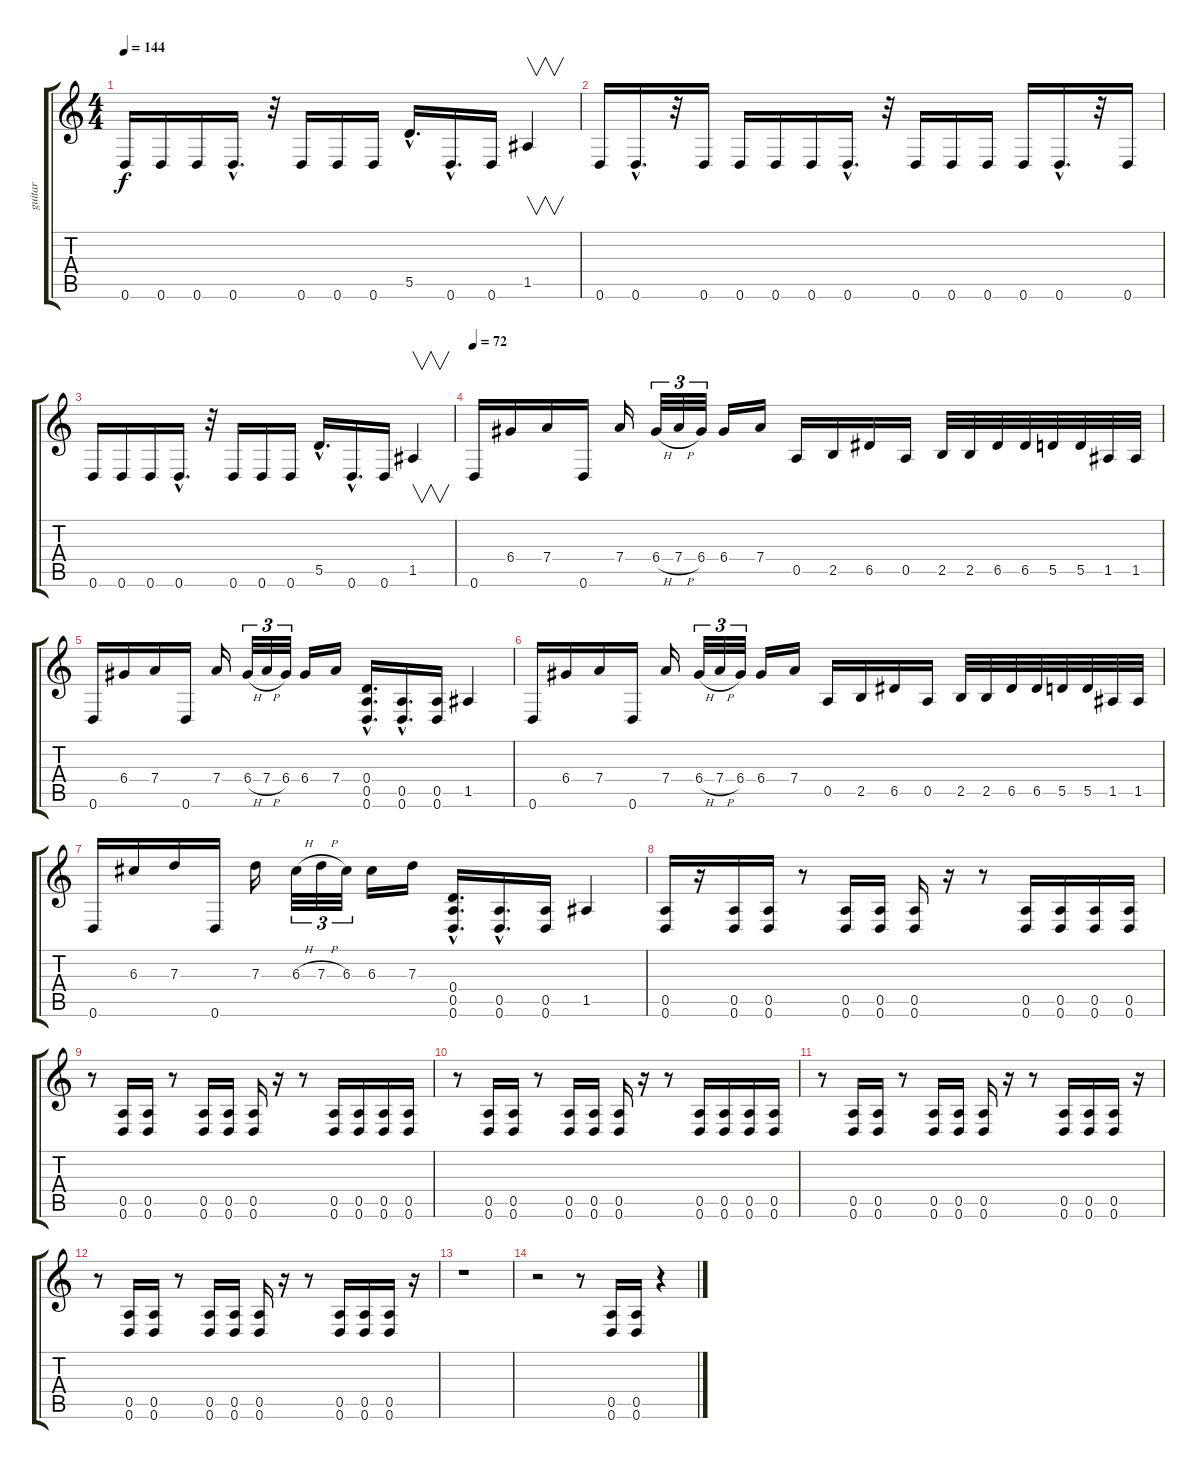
\track ("guitar" "guitar") {instrument distortionguitar}
\staff {score tabs}
\tuning (E4 B3 G3 D3 A2 D2) {hide}
\ts (4 4)
\tempo 144
\clef g2
\ks c
0.6.16{dy f} 0.6.16 0.6.16 0.6{hac}.16{d} r.32 0.6.16 0.6.16 0.6.16 5.5{hac}.16{d} 0.6{hac}.16{d} 0.6.16 1.5.4{v} |
0.6.16 0.6{hac}.16{d} r.32 0.6.16 0.6.16 0.6.16 0.6.16 0.6{hac}.16{d} r.32 0.6.16 0.6.16 0.6.16 0.6.16 0.6{hac}.16{d} r.32 0.6.16 |
0.6.16 0.6.16 0.6.16 0.6{hac}.16{d} r.32 0.6.16 0.6.16 0.6.16 5.5{hac}.16{d} 0.6{hac}.16{d} 0.6.16 1.5.4{v} |
\tempo 72
0.6.16 6.4.16 7.4.16 0.6.16 7.4.16 6.4{h}.32{tu (3 2)} 7.4{h}.32{tu (3 2)} 6.4.32{tu (3 2)} 6.4.16 7.4.16 0.5.16 2.5.16 6.5.16 0.5.16 2.5.32 2.5.32 6.5.32 6.5.32 5.5.32 5.5.32 1.5.32 1.5.32 |
0.6.16 6.4.16 7.4.16 0.6.16 7.4.16 6.4{h}.32{tu (3 2)} 7.4{h}.32{tu (3 2)} 6.4.32{tu (3 2)} 6.4.16 7.4.16 (0.4{hac} 0.5{hac} 0.6{hac}).16{d} (0.5{hac} 0.6{hac}).16{d} (0.5 0.6).16 1.5.4 |
0.6.16 6.4.16 7.4.16 0.6.16 7.4.16 6.4{h}.32{tu (3 2)} 7.4{h}.32{tu (3 2)} 6.4.32{tu (3 2)} 6.4.16 7.4.16 0.5.16 2.5.16 6.5.16 0.5.16 2.5.32 2.5.32 6.5.32 6.5.32 5.5.32 5.5.32 1.5.32 1.5.32 |
0.6.16 6.3.16 7.3.16 0.6.16 7.3.16 6.3{h}.32{tu (3 2)} 7.3{h}.32{tu (3 2)} 6.3.32{tu (3 2)} 6.3.16 7.3.16 (0.4{hac} 0.5{hac} 0.6{hac}).16{d} (0.5{hac} 0.6{hac}).16{d} (0.5 0.6).16 1.5.4 |
(0.5 0.6).16 r.16 (0.5 0.6).16 (0.5 0.6).16 r.8 (0.5 0.6).16 (0.5 0.6).16 (0.5 0.6).16 r.16 r.8 (0.5 0.6).16 (0.5 0.6).16 (0.5 0.6).16 (0.5 0.6).16 |
r.8 (0.5 0.6).16 (0.5 0.6).16 r.8 (0.5 0.6).16 (0.5 0.6).16 (0.5 0.6).16 r.16 r.8 (0.5 0.6).16 (0.5 0.6).16 (0.5 0.6).16 (0.5 0.6).16 |
r.8 (0.5 0.6).16 (0.5 0.6).16 r.8 (0.5 0.6).16 (0.5 0.6).16 (0.5 0.6).16 r.16 r.8 (0.5 0.6).16 (0.5 0.6).16 (0.5 0.6).16 (0.5 0.6).16 |
r.8 (0.5 0.6).16 (0.5 0.6).16 r.8 (0.5 0.6).16 (0.5 0.6).16 (0.5 0.6).16 r.16 r.8 (0.5 0.6).16 (0.5 0.6).16 (0.5 0.6).16 r.16 |
r.8 (0.5 0.6).16 (0.5 0.6).16 r.8 (0.5 0.6).16 (0.5 0.6).16 (0.5 0.6).16 r.16 r.8 (0.5 0.6).16 (0.5 0.6).16 (0.5 0.6).16 r.16 |
r.1 |
r.2 r.8 (0.5 0.6).16 (0.5 0.6).16 r.4
